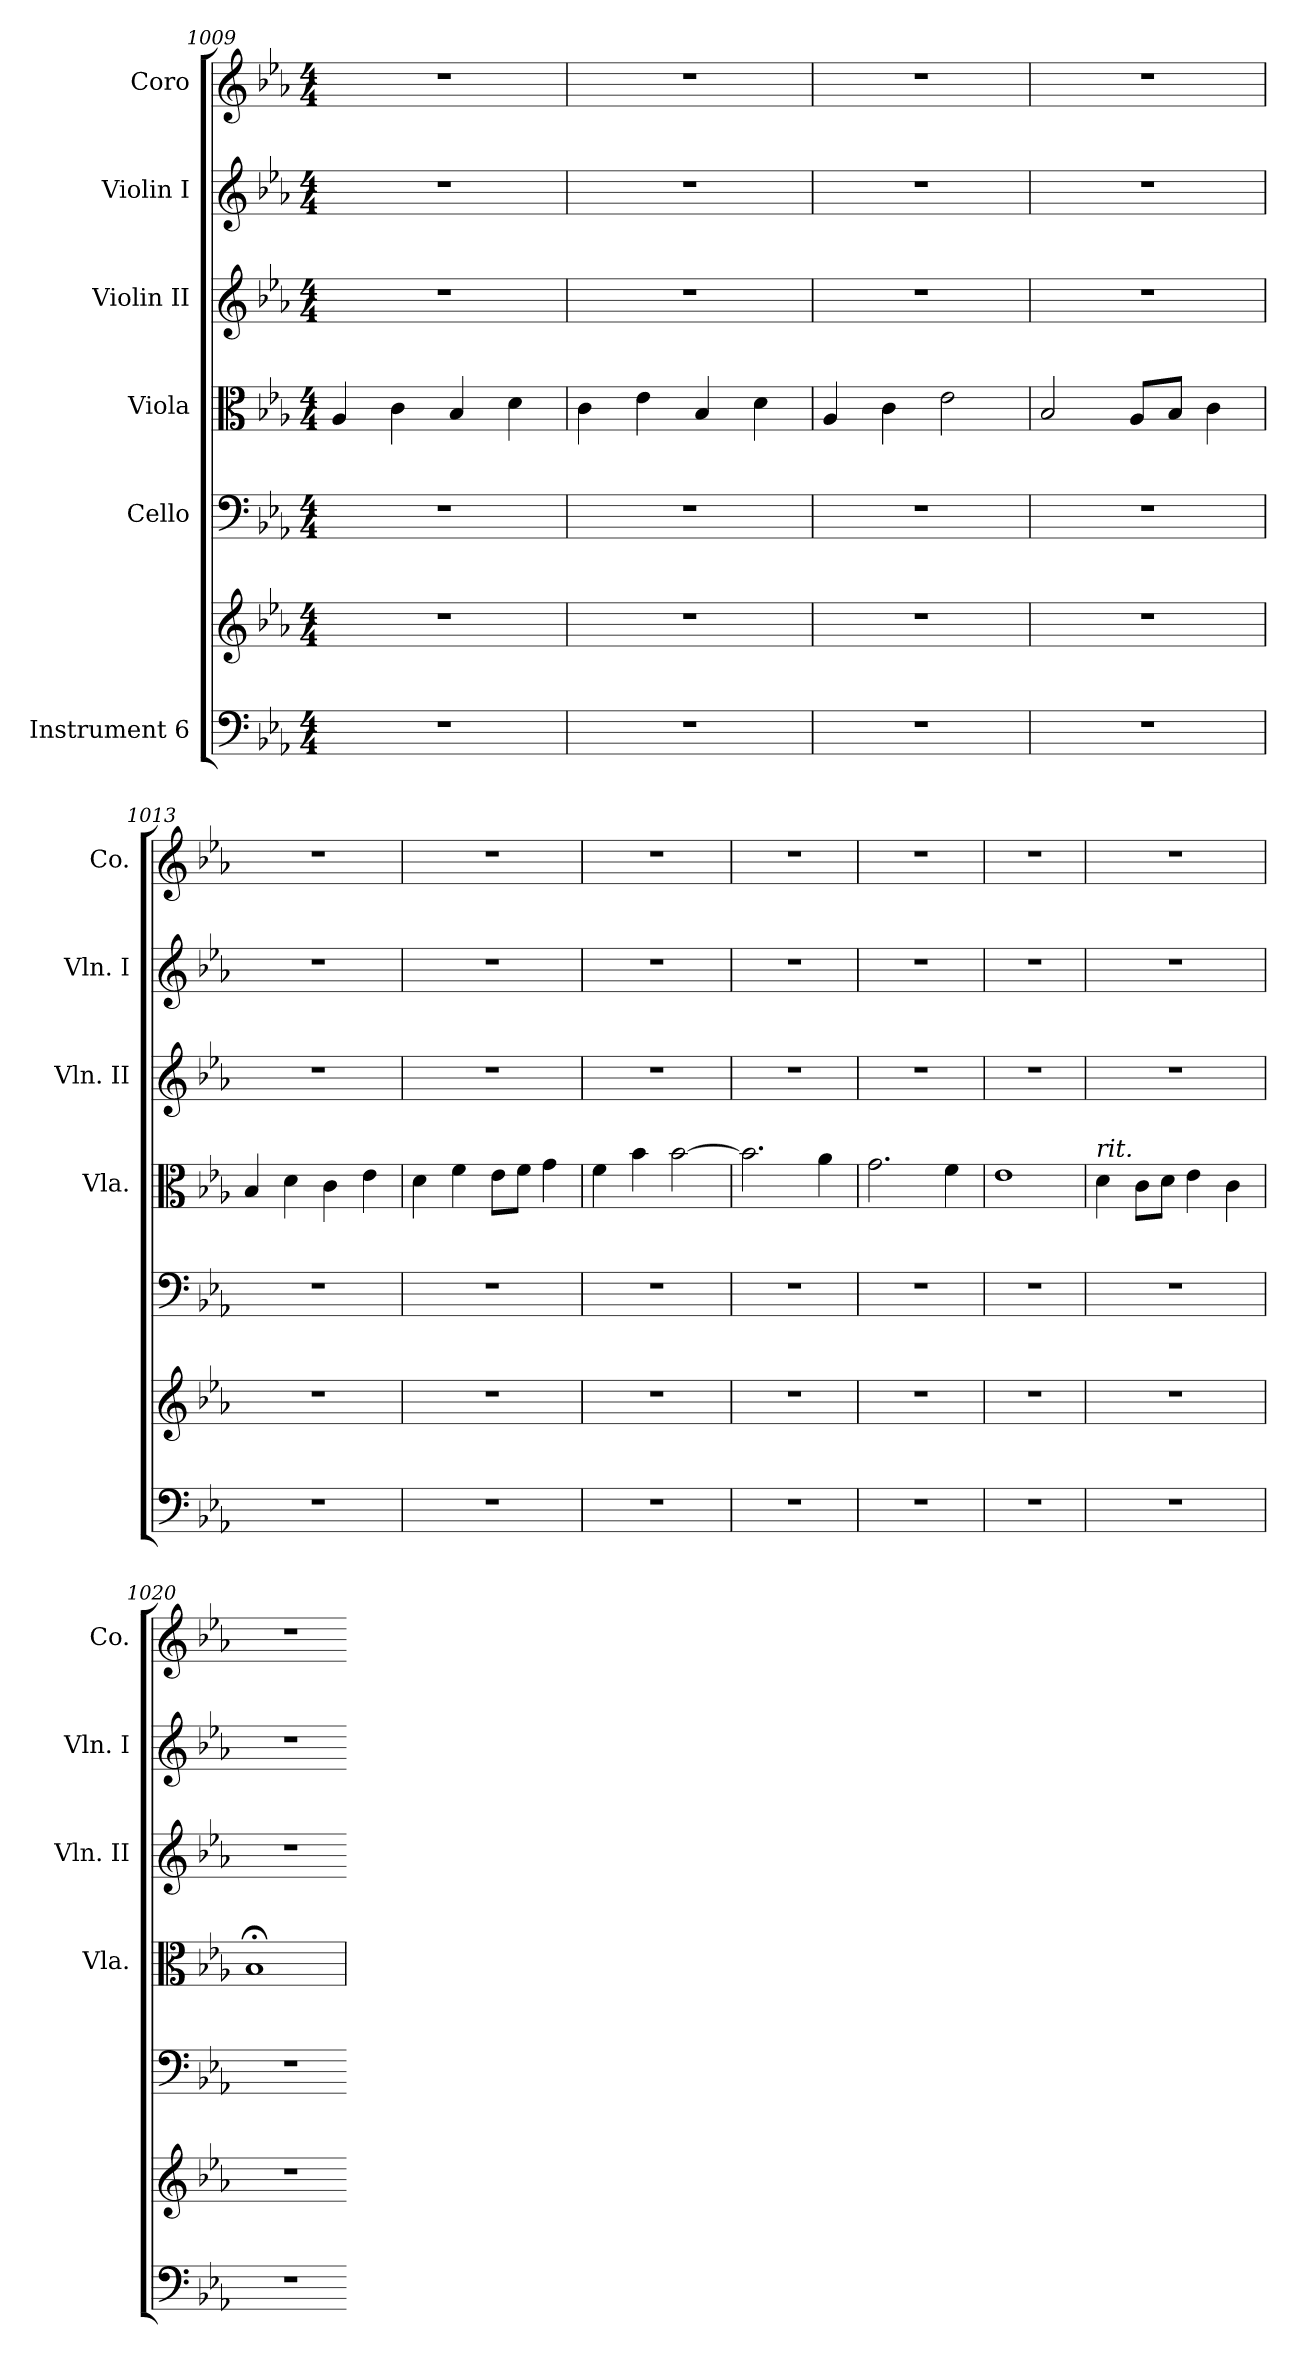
**kern	**kern	**kern	**kern	**kern	**kern	**kern
*part6	*part6	*part5	*part4	*part3	*part2	*part1
*staff7	*staff6	*staff5	*staff4	*staff3	*staff2	*staff1
*I"Instrument 6	*	*I"Cello	*I"Viola	*I"Violin II	*I"Violin I	*I"Coro
*	*	*	*I'Vla.	*I'Vln. II	*I'Vln. I	*I'Co.
!!LO:LB:g=z
*clefF4	*clefG2	*clefF4	*clefC3	*clefG2	*clefG2	*clefG2
*k[b-e-a-]	*k[b-e-a-]	*k[b-e-a-]	*k[b-e-a-]	*k[b-e-a-]	*k[b-e-a-]	*k[b-e-a-]
*E-:	*E-:	*E-:	*E-:	*E-:	*E-:	*E-:
*M4/4	*M4/4	*M4/4	*M4/4	*M4/4	*M4/4	*M4/4
=1009	=1009	=1009	=1009	=1009	=1009	=1009
1r	1r	1r	4A-/	1r	1r	1r
.	.	.	4c\	.	.	.
.	.	.	4B-/	.	.	.
.	.	.	4d\	.	.	.
=1010	=1010	=1010	=1010	=1010	=1010	=1010
1r	1r	1r	4c\	1r	1r	1r
.	.	.	4e-\	.	.	.
.	.	.	4B-/	.	.	.
.	.	.	4d\	.	.	.
=1011	=1011	=1011	=1011	=1011	=1011	=1011
1r	1r	1r	4A-/	1r	1r	1r
.	.	.	4c\	.	.	.
.	.	.	2e-\	.	.	.
=1012	=1012	=1012	=1012	=1012	=1012	=1012
1r	1r	1r	2B-/	1r	1r	1r
.	.	.	8A-/L	.	.	.
.	.	.	8B-/J	.	.	.
.	.	.	4c\	.	.	.
=1013	=1013	=1013	=1013	=1013	=1013	=1013
1r	1r	1r	4B-/	1r	1r	1r
.	.	.	4d\	.	.	.
.	.	.	4c\	.	.	.
.	.	.	4e-\	.	.	.
=1014	=1014	=1014	=1014	=1014	=1014	=1014
1r	1r	1r	4d\	1r	1r	1r
.	.	.	4f\	.	.	.
.	.	.	8e-\L	.	.	.
.	.	.	8f\J	.	.	.
.	.	.	4g\	.	.	.
!!LO:LB:g=z
=1015	=1015	=1015	=1015	=1015	=1015	=1015
1r	1r	1r	4f\	1r	1r	1r
.	.	.	4b-\	.	.	.
.	.	.	[>2b-\	.	.	.
=1016	=1016	=1016	=1016	=1016	=1016	=1016
1r	1r	1r	2.b-\]	1r	1r	1r
.	.	.	4a-\	.	.	.
=1017	=1017	=1017	=1017	=1017	=1017	=1017
1r	1r	1r	2.g\	1r	1r	1r
.	.	.	4f\	.	.	.
=1018	=1018	=1018	=1018	=1018	=1018	=1018
1r	1r	1r	1e-	1r	1r	1r
=1019	=1019	=1019	=1019	=1019	=1019	=1019
!	!	!	!LO:TX:a:i:t=rit.	!	!	!
1r	1r	1r	4d\	1r	1r	1r
.	.	.	8c\L	.	.	.
.	.	.	8d\J	.	.	.
.	.	.	4e-\	.	.	.
.	.	.	4c\	.	.	.
=1020	=1020	=1020	=1020	=1020	=1020	=1020
1r	1r	1r	1B-;<	1r	1r	1r
=	=	=	=!	=	=	=
*-	*-	*-	*-	*-	*-	*-
